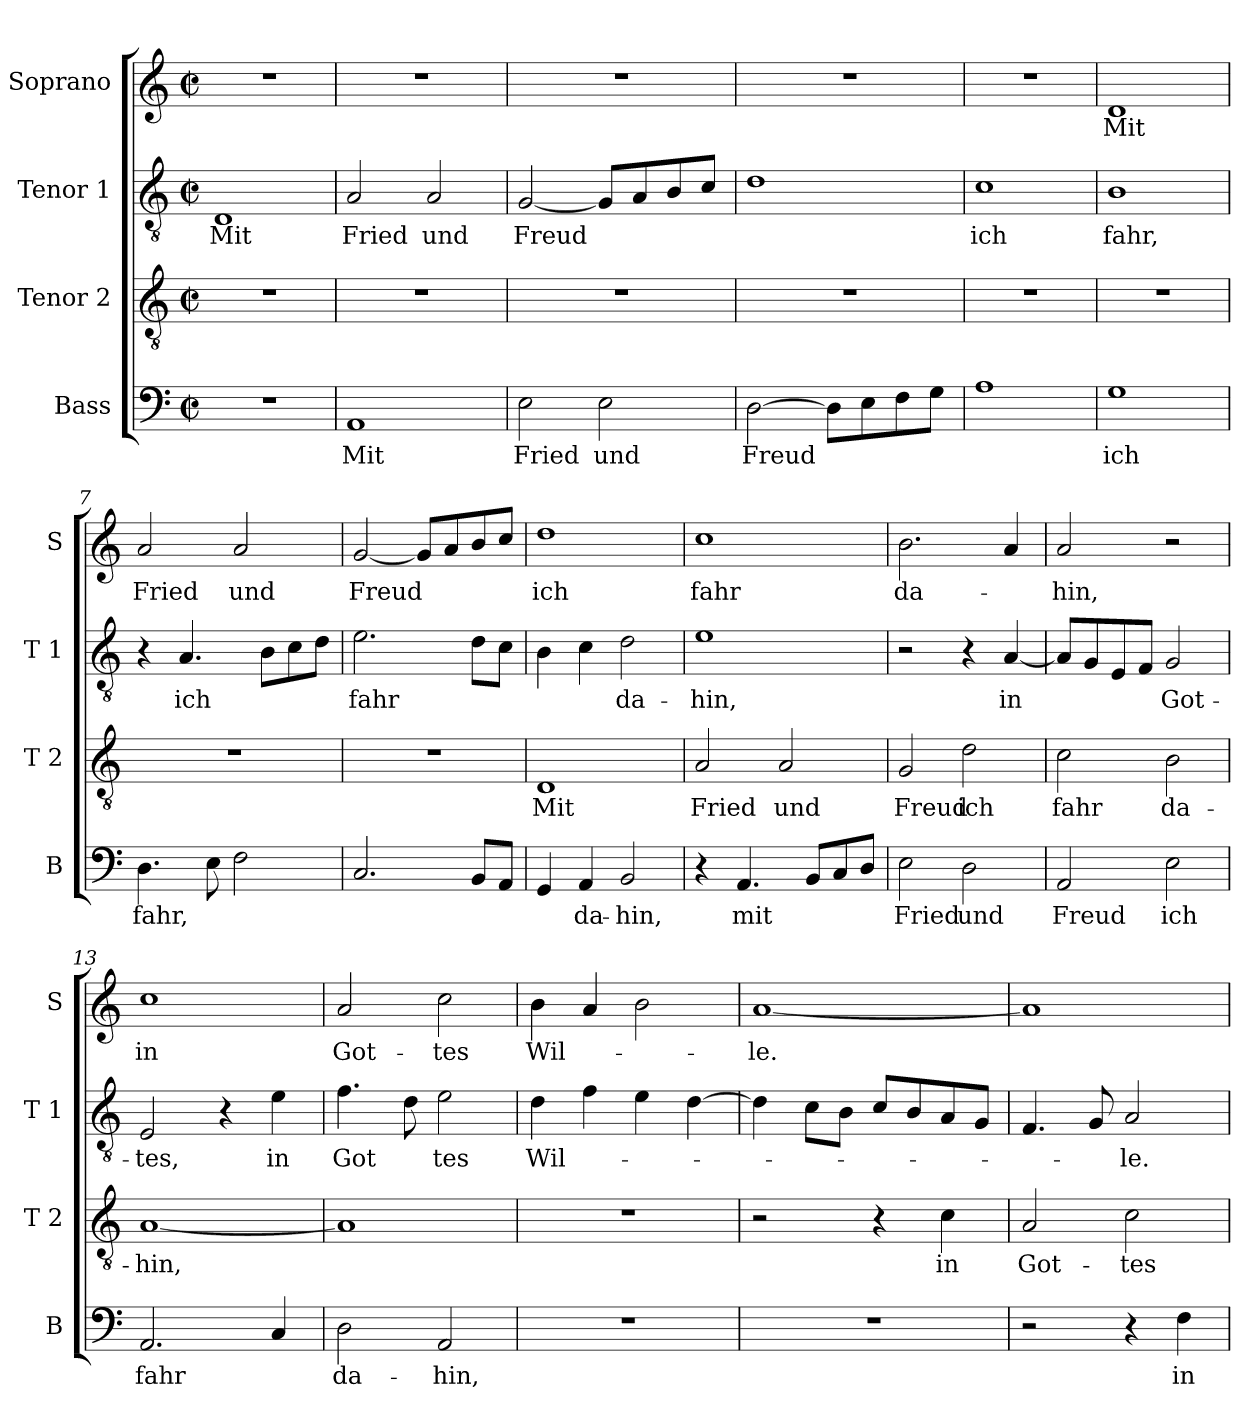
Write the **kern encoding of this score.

**kern	**text	**kern	**text	**kern	**text	**kern	**text
*part4	*part4	*part3	*part3	*part2	*part2	*part1	*part1
*staff4	*staff4	*staff3	*staff3	*staff2	*staff2	*staff1	*staff1
*I"Bass	*	*I"Tenor 2	*	*I"Tenor 1	*	*I"Soprano	*
*I'B	*	*I'T 2	*	*I'T 1	*	*I'S	*
*clefF4	*	*clefGv2	*	*clefGv2	*	*clefG2	*
*k[]	*	*k[]	*	*k[]	*	*k[]	*
*C:	*	*C:	*	*C:	*	*C:	*
*M2/2	*	*M2/2	*	*M2/2	*	*M2/2	*
*met(c|)	*	*met(c|)	*	*met(c|)	*	*met(c|)	*
=1	=1	=1	=1	=1	=1	=1	=1
!	!	!	!	!	!LO:LY:b	!	!
1r	.	1r	.	1D	Mit	1r	.
=2	=2	=2	=2	=2	=2	=2	=2
!	!LO:LY:b	!	!	!	!LO:LY:b	!	!
1AA	Mit	1r	.	2A/	Fried	1r	.
!	!	!	!	!	!LO:LY:b	!	!
.	.	.	.	2A/	und	.	.
=3	=3	=3	=3	=3	=3	=3	=3
!	!LO:LY:b	!	!	!	!LO:LY:b	!	!
2E\	Fried	1r	.	[2G/	Freud	1r	.
!	!LO:LY:b	!	!	!	!	!	!
2E\	und	.	.	8G/L]	.	.	.
.	.	.	.	8A/	.	.	.
.	.	.	.	8B/	.	.	.
.	.	.	.	8c/J	.	.	.
=4	=4	=4	=4	=4	=4	=4	=4
!	!LO:LY:b	!	!	!	!	!	!
[2D\	Freud	1r	.	1d	.	1r	.
8D\L]	.	.	.	.	.	.	.
8E\	.	.	.	.	.	.	.
8F\	.	.	.	.	.	.	.
8G\J	.	.	.	.	.	.	.
=5	=5	=5	=5	=5	=5	=5	=5
!	!	!	!	!	!LO:LY:b	!	!
1A	.	1r	.	1c	ich	1r	.
=6	=6	=6	=6	=6	=6	=6	=6
!	!LO:LY:b	!	!	!	!LO:LY:b	!	!LO:LY:b
1G	ich	1r	.	1B	fahr,	1d	Mit
=7	=7	=7	=7	=7	=7	=7	=7
!	!LO:LY:b	!	!	!	!	!	!LO:LY:b
4.D\	fahr,	1r	.	4r	.	2a/	Fried
!	!	!	!	!	!LO:LY:b	!	!
.	.	.	.	4.A/	ich	.	.
8E\	.	.	.	.	.	.	.
!	!	!	!	!	!	!	!LO:LY:b
2F\	.	.	.	.	.	2a/	und
.	.	.	.	8B\L	.	.	.
.	.	.	.	8c\	.	.	.
.	.	.	.	8d\J	.	.	.
!!LO:LB:g=z
=8	=8	=8	=8	=8	=8	=8	=8
!	!	!	!	!	!LO:LY:b	!	!LO:LY:b
2.C/	.	1r	.	2.e\	fahr	[2g/	Freud
.	.	.	.	.	.	8g/L]	.
.	.	.	.	.	.	8a/	.
8BB/L	.	.	.	8d\L	.	8b/	.
8AA/J	.	.	.	8c\J	.	8cc/J	.
=9	=9	=9	=9	=9	=9	=9	=9
!	!	!	!LO:LY:b	!	!	!	!LO:LY:b
4GG/	.	1D	Mit	4B\	.	1dd	ich
!	!LO:LY:b	!	!	!	!	!	!
4AA/	da-	.	.	4c\	.	.	.
!	!LO:LY:b	!	!	!	!LO:LY:b	!	!
2BB/	-hin,	.	.	2d\	da-	.	.
=10	=10	=10	=10	=10	=10	=10	=10
!	!	!	!LO:LY:b	!	!LO:LY:b	!	!LO:LY:b
4r	.	2A/	Fried	1e	-hin,	1cc	fahr
!	!LO:LY:b	!	!	!	!	!	!
4.AA/	mit	.	.	.	.	.	.
!	!	!	!LO:LY:b	!	!	!	!
.	.	2A/	und	.	.	.	.
8BB/L	.	.	.	.	.	.	.
8C/	.	.	.	.	.	.	.
8D/J	.	.	.	.	.	.	.
=11	=11	=11	=11	=11	=11	=11	=11
!	!LO:LY:b	!	!LO:LY:b	!	!	!	!LO:LY:b
2E\	Fried	2G/	Freud	2r	.	2.b\	da-
!	!LO:LY:b	!	!LO:LY:b	!	!	!	!
2D\	und	2d\	ich	4r	.	.	.
!	!	!	!	!	!LO:LY:b	!	!
.	.	.	.	[4A/	in	4a/	.
=12	=12	=12	=12	=12	=12	=12	=12
!	!LO:LY:b	!	!LO:LY:b	!	!	!	!LO:LY:b
2AA/	Freud	2c\	fahr	8A/L]	.	2a/	-hin,
.	.	.	.	8G/	.	.	.
.	.	.	.	8E/	.	.	.
.	.	.	.	8F/J	.	.	.
!	!LO:LY:b	!	!LO:LY:b	!	!LO:LY:b	!	!
2E\	ich	2B\	da-	2G/	Got-	2r	.
=13	=13	=13	=13	=13	=13	=13	=13
!	!LO:LY:b	!	!LO:LY:b	!	!LO:LY:b	!	!LO:LY:b
2.AA/	fahr	[1A	-hin,	2E/	-tes,	1cc	in
.	.	.	.	4r	.	.	.
!	!	!	!	!	!LO:LY:b	!	!
4C/	.	.	.	4e\	in	.	.
!!LO:LB:g=z
=14	=14	=14	=14	=14	=14	=14	=14
!	!LO:LY:b	!	!	!	!LO:LY:b	!	!LO:LY:b
2D\	da-	1A]	.	4.f\	Got	2a/	Got-
.	.	.	.	8d\	.	.	.
!	!LO:LY:b	!	!	!	!LO:LY:b	!	!LO:LY:b
2AA/	-hin,	.	.	2e\	tes	2cc\	-tes
=15	=15	=15	=15	=15	=15	=15	=15
!	!	!	!	!	!LO:LY:b	!	!LO:LY:b
1r	.	1r	.	4d\	Wil-	4b\	Wil-
.	.	.	.	4f\	.	4a/	.
.	.	.	.	4e\	.	2b\	.
.	.	.	.	[4d\	.	.	.
=16	=16	=16	=16	=16	=16	=16	=16
!	!	!	!	!	!	!	!LO:LY:b
1r	.	2r	.	4d\]	.	[1a	-le.
.	.	.	.	8c\L	.	.	.
.	.	.	.	8B\J	.	.	.
.	.	4r	.	8c/L	.	.	.
.	.	.	.	8B/	.	.	.
!	!	!	!LO:LY:b	!	!	!	!
.	.	4c\	in	8A/	.	.	.
.	.	.	.	8G/J	.	.	.
=17	=17	=17	=17	=17	=17	=17	=17
!	!	!	!LO:LY:b	!	!	!	!
2r	.	2A/	Got-	4.F/	.	1a]	.
.	.	.	.	8G/	.	.	.
!	!	!	!LO:LY:b	!	!LO:LY:b	!	!
4r	.	2c\	-tes	2A/	-le.	.	.
!	!LO:LY:b	!	!	!	!	!	!
4F\	in	.	.	.	.	.	.
=	=	=	=	=	=	=	=
*-	*-	*-	*-	*-	*-	*-	*-
